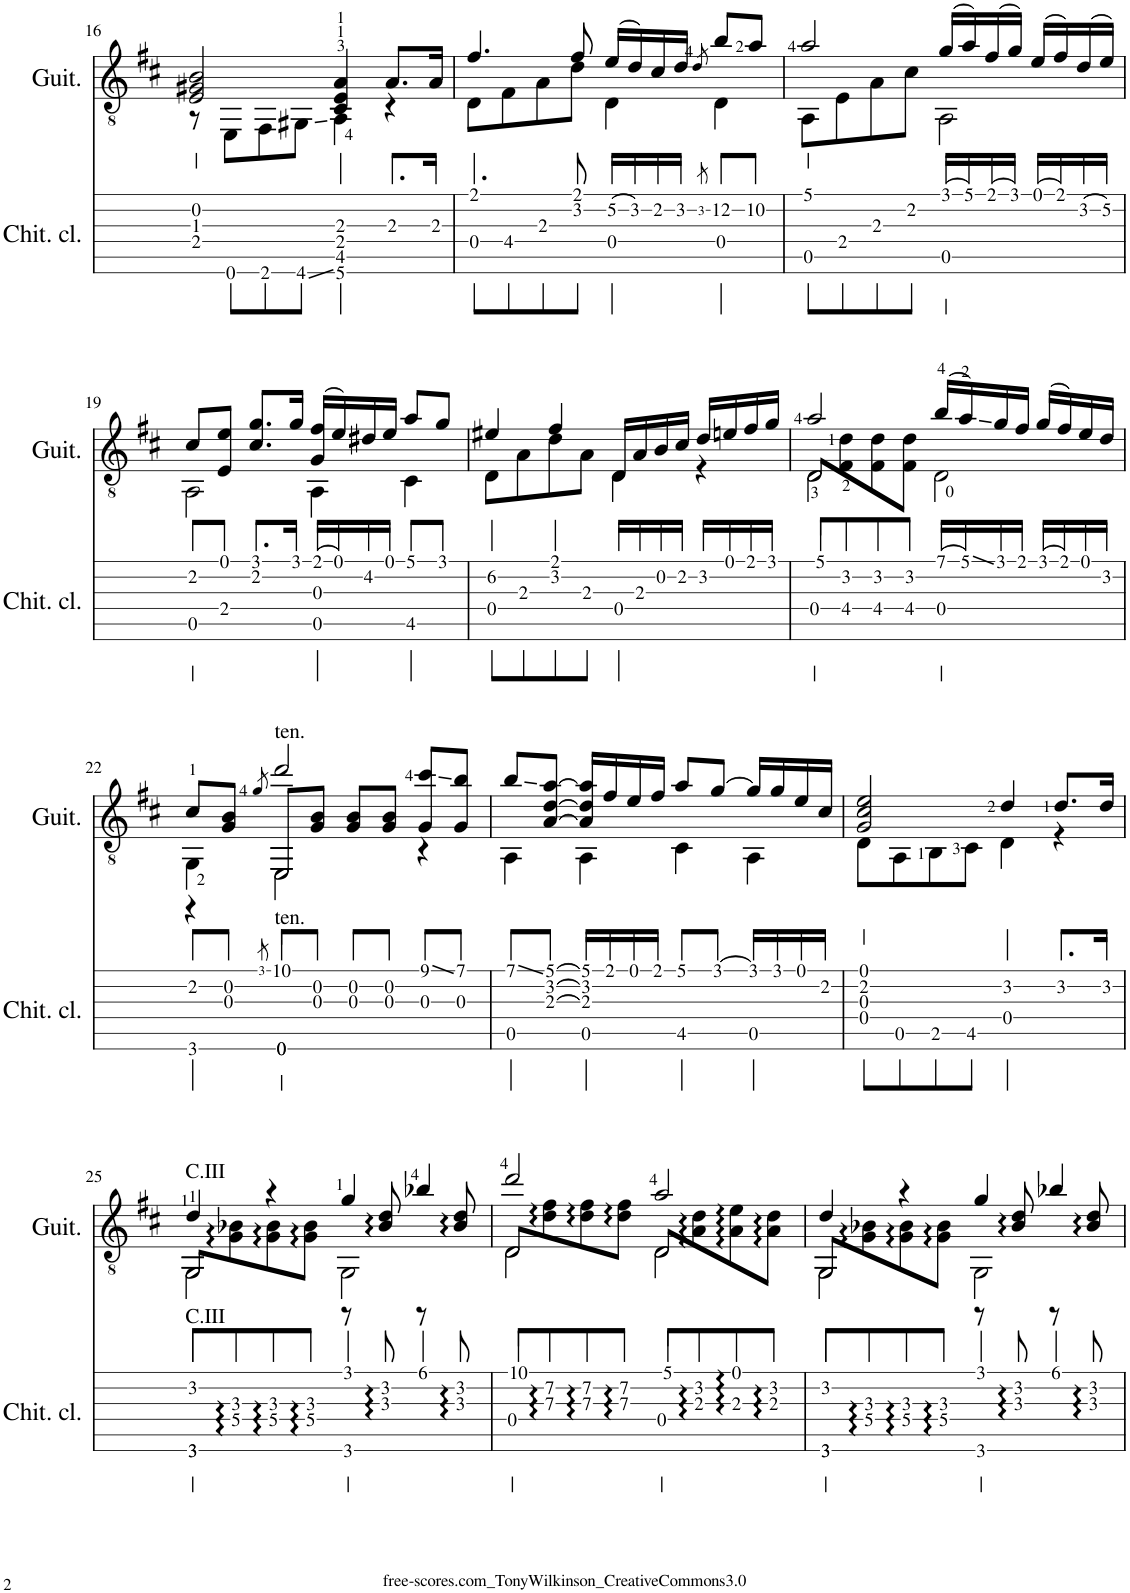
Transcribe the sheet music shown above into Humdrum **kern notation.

**kern	**kern
*part2	*part1
*staff2	*staff1
*I"Chitarra classica	*I"Guitar
*I'Chit. cl.	*I'Guit.
!!LO:PB:g=z
*	*clefGv2
*k[f#c#]	*k[f#c#]
*M4/4	*M4/4
=16	=16
*^	*^
2E/ 2G#X/ 2B/	8r	2E/ 2G#X/ 2B/	8r
.	8EE\L	.	8EE\L
.	8FF#\	.	8FF#\
.	8GG#X\J	.	8GG#X\J
4C#/ 4E/ 4A/	4AA\	4C#/ 4E/ 4A/	4AA\
8.A/L	4r	8.A/L	4r
16A/Jk	.	16A/Jk	.
=17	=17	=17	=17
4.f#/	8D\L	4.f#/	8D\L
.	8F#\	.	8F#\
.	8A\	.	8A\
8f#/	8d\J	8f#/	8d\J
(16e/LL	4D\	(16e/LL	4D\
16d/)	.	16d/)	.
16c#/	.	16c#/	.
16d/JJ	.	16d/JJ	.
8qd/	.	8qd/	.
8b/L	4D\	8b/L	4D\
8a/J	.	8a/J	.
=18	=18	=18	=18
2a/	8AA\L	2a/	8AA\L
.	8E\	.	8E\
.	8A\	.	8A\
.	8c#\J	.	8c#\J
(16g/LL	2AA\	(16g/LL	2AA\
16a/)	.	16a/)	.
(16f#/	.	(16f#/	.
16g/JJ)	.	16g/JJ)	.
(16e/LL	.	(16e/LL	.
16f#/)	.	16f#/)	.
(16d/	.	(16d/	.
16e/JJ)	.	16e/JJ)	.
!!LO:LB:g=z	!!
=19	=19	=19	=19
8c#/L	2AA\	8c#/L	2AA\
8E/ 8e/J	.	8E/ 8e/J	.
8.c#/ 8.g/L	.	8.c#/ 8.g/L	.
16g/Jk	.	16g/Jk	.
(16G/ 16f#/LL	4AA\	(16G/ 16f#/LL	4AA\
16e/)	.	16e/)	.
16d#X/	.	16d#X/	.
16e/JJ	.	16e/JJ	.
8a/L	4C#\	8a/L	4C#\
8g/J	.	8g/J	.
=20	=20	=20	=20
4e#X/	8D\L	4e#X/	8D\L
.	8A\	.	8A\
4f#/	8d\	4f#/	8d\
.	8A\J	.	8A\J
16D/LL	4D\	16D/LL	4D\
16A/	.	16A/	.
16B/	.	16B/	.
16c#/JJ	.	16c#/JJ	.
16d/LL	4r	16d/LL	4r
16en/	.	16en/	.
16f#/	.	16f#/	.
16g/JJ	.	16g/JJ	.
=21	=21	=21	=21
*	*^	*	*^
!	!	!LO:N:head=open	!	!	!LO:N:head=open
2a/	2D\	8D</L	2a/	2D\	8D</L
.	.	8F#/ 8d/	.	.	8F#\ 8d\
.	.	8F#/ 8d/	.	.	8F#\ 8d\
.	.	8F#/ 8d/J	.	.	8F#\ 8d\J
(16b/LL	2D\	2ryy	(16b/LL	2D\	2ryy
16a/)	.	.	16a/)	.	.
16g/	.	.	16g/	.	.
16f#/JJ	.	.	16f#/JJ	.	.
(16g/LL	.	.	(16g/LL	.	.
16f#/)	.	.	16f#/)	.	.
16e/	.	.	16e/	.	.
16d/JJ	.	.	16d/JJ	.	.
!!LO:LB:g=z	!!	!!
=22	=22	=22	=22	=22	=22
8c#/L	4GG\	4r	8c#/L	4GG\	4r
8G/ 8B/J	.	.	8G/ 8B/J	.	.
8qg/	.	.	8qg/	.	.
!	!	!	!LO:TX:a:t=ten.	!	!
!LO:TX:a:t=ten.	!	!	!	!	!
!	!	!LO:N:head=open	!	!	!LO:N:head=open
2dd/	2EE\	8EE/L	2dd/	2EE\	8EE/L
.	.	8G/ 8B/J	.	.	8G/ 8B/J
.	.	8G/ 8B/L	.	.	8G/ 8B/L
.	.	8G/ 8B/J	.	.	8G/ 8B/J
8G/ 8cc#/L	4r	4ryy	8G/ 8cc#/L	4r	4ryy
8G/ 8b/J	.	.	8G/ 8b/J	.	.
*	*v	*v	*	*	*
*	*	*	*v	*v
=23	=23	=23	=23
8b/L	4AA\	8b/L	4AA\
[8A/ [8d/ [8a/J	.	[8A/ [8d/ [8a/J	.
16A/] 16d/] 16a/]LL	4AA\	16A/] 16d/] 16a/]LL	4AA\
16f#/	.	16f#/	.
16e/	.	16e/	.
16f#/JJ	.	16f#/JJ	.
8a/L	4C#\	8a/L	4C#\
[8g/J	.	[8g/J	.
16g/LL]	4AA\	16g/LL]	4AA\
16g/	.	16g/	.
16e/	.	16e/	.
16c#/JJ	.	16c#/JJ	.
=24	=24	=24	=24
2G/ 2c#/ 2e/	8D\L	2G/ 2c#/ 2e/	8D\L
.	8AA\	.	8AA\
.	8BB\	.	8BB\
.	8C#\J	.	8C#\J
4d/	4D\	4d/	4D\
8.d/L	4r	8.d/L	4r
16d/Jk	.	16d/Jk	.
!!LO:LB:g=z
=25	=25	=25	=25
*	*^	*	*^
!	!	!	!LO:TX:a:t=C.III	!	!
!LO:TX:a:t=C.III	!	!	!	!	!
!	!	!LO:N:head=open	!	!	!LO:N:head=open
4d/	2GG\	8GG/L	4d/	2GG\	8GG/L
.	.	8G/ 8B-X/	.	.	8G\ 8B-X\
4r	.	8G/ 8B-/	4r	.	8G\ 8B-\
.	.	8G/ 8B-/J	.	.	8G\ 8B-\J
4g/	2GG\	8r	4g/	2GG\	8r
.	.	8B-/ 8d/	.	.	8B-/ 8d/
4b-X/	.	8r	4b-X/	.	8r
.	.	8B-/ 8d/	.	.	8B-/ 8d/
=26	=26	=26	=26	=26	=26
!	!	!LO:N:head=open	!	!	!LO:N:head=open
2dd/	2D\	8D/L	2dd/	2D\	8D/L
.	.	8d/ 8f#/	.	.	8d\ 8f#\
.	.	8d/ 8f#/	.	.	8d\ 8f#\
.	.	8d/ 8f#/J	.	.	8d\ 8f#\J
!	!	!LO:N:head=open	!	!	!LO:N:head=open
2a/	2D\	8D/L	2a/	2D\	8D/L
.	.	8A/ 8d/	.	.	8A\ 8d\
.	.	8A/ 8e/	.	.	8A\ 8e\
.	.	8A/ 8d/J	.	.	8A\ 8d\J
=27	=27	=27	=27	=27	=27
!	!	!LO:N:head=open	!	!	!LO:N:head=open
4d/	2GG\	8GG/L	4d/	2GG\	8GG/L
.	.	8G/ 8B-X/	.	.	8G\ 8B-X\
4r	.	8G/ 8B-/	4r	.	8G\ 8B-\
.	.	8G/ 8B-/J	.	.	8G\ 8B-\J
4g/	2GG\	8r	4g/	2GG\	8r
.	.	8B-/ 8d/	.	.	8B-/ 8d/
4b-X/	.	8r	4b-X/	.	8r
.	.	8B-/ 8d/	.	.	8B-/ 8d/
*v	*v	*v	*	*	*
*	*v	*v	*v
=	=
*-	*-
